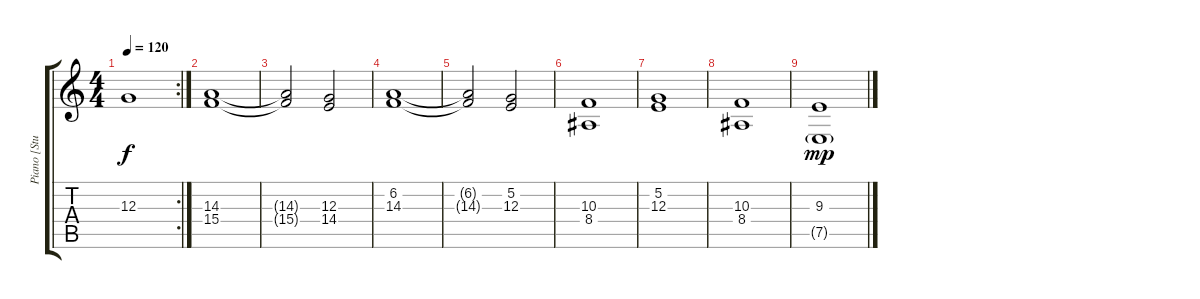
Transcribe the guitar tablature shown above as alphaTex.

\track ("Piano [Studio]" "Piano [Stu") {instrument acousticgrandpiano}
\staff {score tabs}
\tuning (E4 B3 G3 D3 A2 E2) {hide}
\rc 2
\ts (4 4)
\tempo 120
\clef g2
\ks c
12.3.1{dy f} |
(14.3 15.4).1{volume 16} |
(14.3{t} 15.4{t}).2 (12.3 14.4).2{volume 8} |
(6.2 14.3).1 |
(6.2{t} 14.3{t}).2 (5.2 12.3).2 |
(10.3 8.4).1 |
(5.2 12.3).1 |
(10.3 8.4).1 |
(9.3 7.5{g}).1{dy mp}
